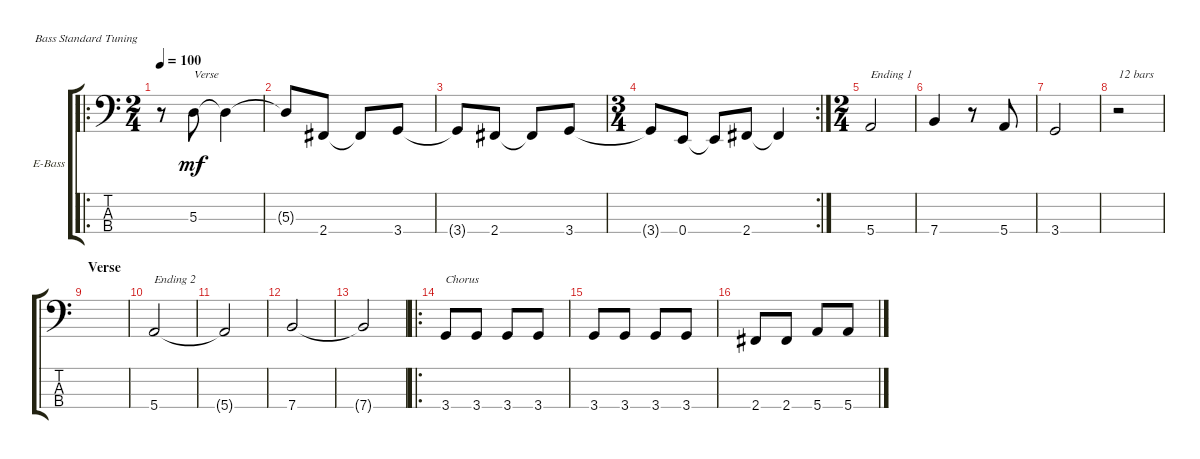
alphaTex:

\defaultSystemsLayout 4
\bracketExtendMode groupsimilarinstruments
\firstSystemTrackNameOrientation horizontal
\otherSystemsTrackNameOrientation horizontal
\track ("Electric Bass" "E-Bass") {instrument electricbassfinger}
\staff {score tabs}
\tuning (G2 D2 A1 E1)
\ro
\ts (2 4)
\tempo 100
\clef f4
\ks c
r.8{dy mf instrument electricbassfinger} 5.3.8{txt "Verse"} 5.3{t}.4 |
5.3{t}.8 2.4.8 2.4{t}.8 3.4.8 |
3.4{t}.8 2.4.8 2.4{t}.8 3.4.8 |
\rc 2
\ts (3 4)
3.4{t}.8 0.4.8 0.4{t}.8 2.4.8 2.4{t}.4 |
\ts (2 4)
5.4.2{txt "Ending 1"} |
7.4.4 r.8 5.4.8 |
3.4.2 |
r.2{txt "12 bars"} |
\section ("" "Verse")
|
5.4.2{txt "Ending 2"} |
5.4{t}.2 |
7.4.2 |
7.4{t}.2 |
\ro
3.4.8{txt "Chorus"} 3.4.8 3.4.8 3.4.8 |
3.4.8 3.4.8 3.4.8 3.4.8 |
2.4.8 2.4.8 5.4.8 5.4.8
